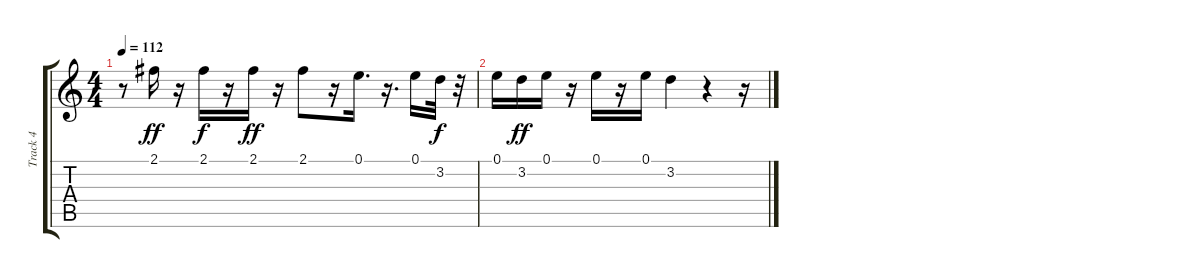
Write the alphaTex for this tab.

\track ("Track 4" "Track 4") {instrument electricguitarjazz}
\staff {score tabs}
\tuning (E4 B3 G3 D3 A2 E2) {hide}
\ts (4 4)
\tempo 112
\clef g2
\ks c
r.8{dy ff} 2.1.16 r.16 2.1.16{dy f} r.16 2.1.16{dy ff} r.16 2.1.8 r.16 0.1.16{d} r.16{d} 0.1.16 3.2.32{dy f} r.32 |
0.1.16 3.2.16{dy ff} 0.1.16 r.16 0.1.16 r.16 0.1.16 3.2.4 r.4 r.16
